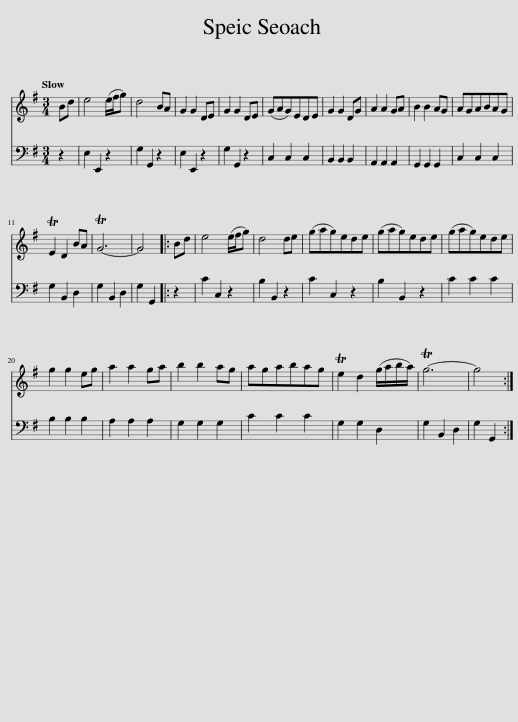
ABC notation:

X:1
%%score 1 2
L:1/8
Q:1/4=120
M:3/4
I:linebreak $
K:G
V:1 treble
V:2 bass
V:1
 Bd | e4 (e/f/g) | d4 BA | G2 G2 DE | G2 G2 DE | %5
 (GAG)EDE | G2 G2 DG | A2 A2 GA | B2 B2 AG | AGABAG |$ %10
 TE2 D2 BA | TG6- | G4 |: Bd | e4 (e/f/g) | %15
 d4 de | (gag)ede | (gag)ede | (gag)ede |$ g2 g2 eg | %20
 a2 a2 ga | b2 b2 ag | agabag | Te2 d2 (g/a/b/a/) | Tg6- | %25
 g4 :| %26
V:2
 z2 | E,2 E,,2 z2 | G,2 G,,2 z2 | E,2 E,,2 z2 | G,2 G,,2 z2 | %5
 C,2 C,2 C,2 | B,,2 B,,2 B,,2 | A,,2 A,,2 A,,2 | G,,2 G,,2 G,,2 | C,2 C,2 C,2 |$ %10
 G,2 B,,2 D,2 | G,2 B,,2 D,2 | G,2 G,,2 |: z2 | C2 C,2 z2 | %15
 B,2 B,,2 z2 | C2 C,2 z2 | B,2 B,,2 z2 | C2 C2 C2 |$ B,2 B,2 B,2 | %20
 A,2 A,2 A,2 | G,2 G,2 G,2 | C2 C2 C2 | G,2 G,2 D,2 | G,2 B,,2 D,2 | %25
 G,2 G,,2 :| %26
